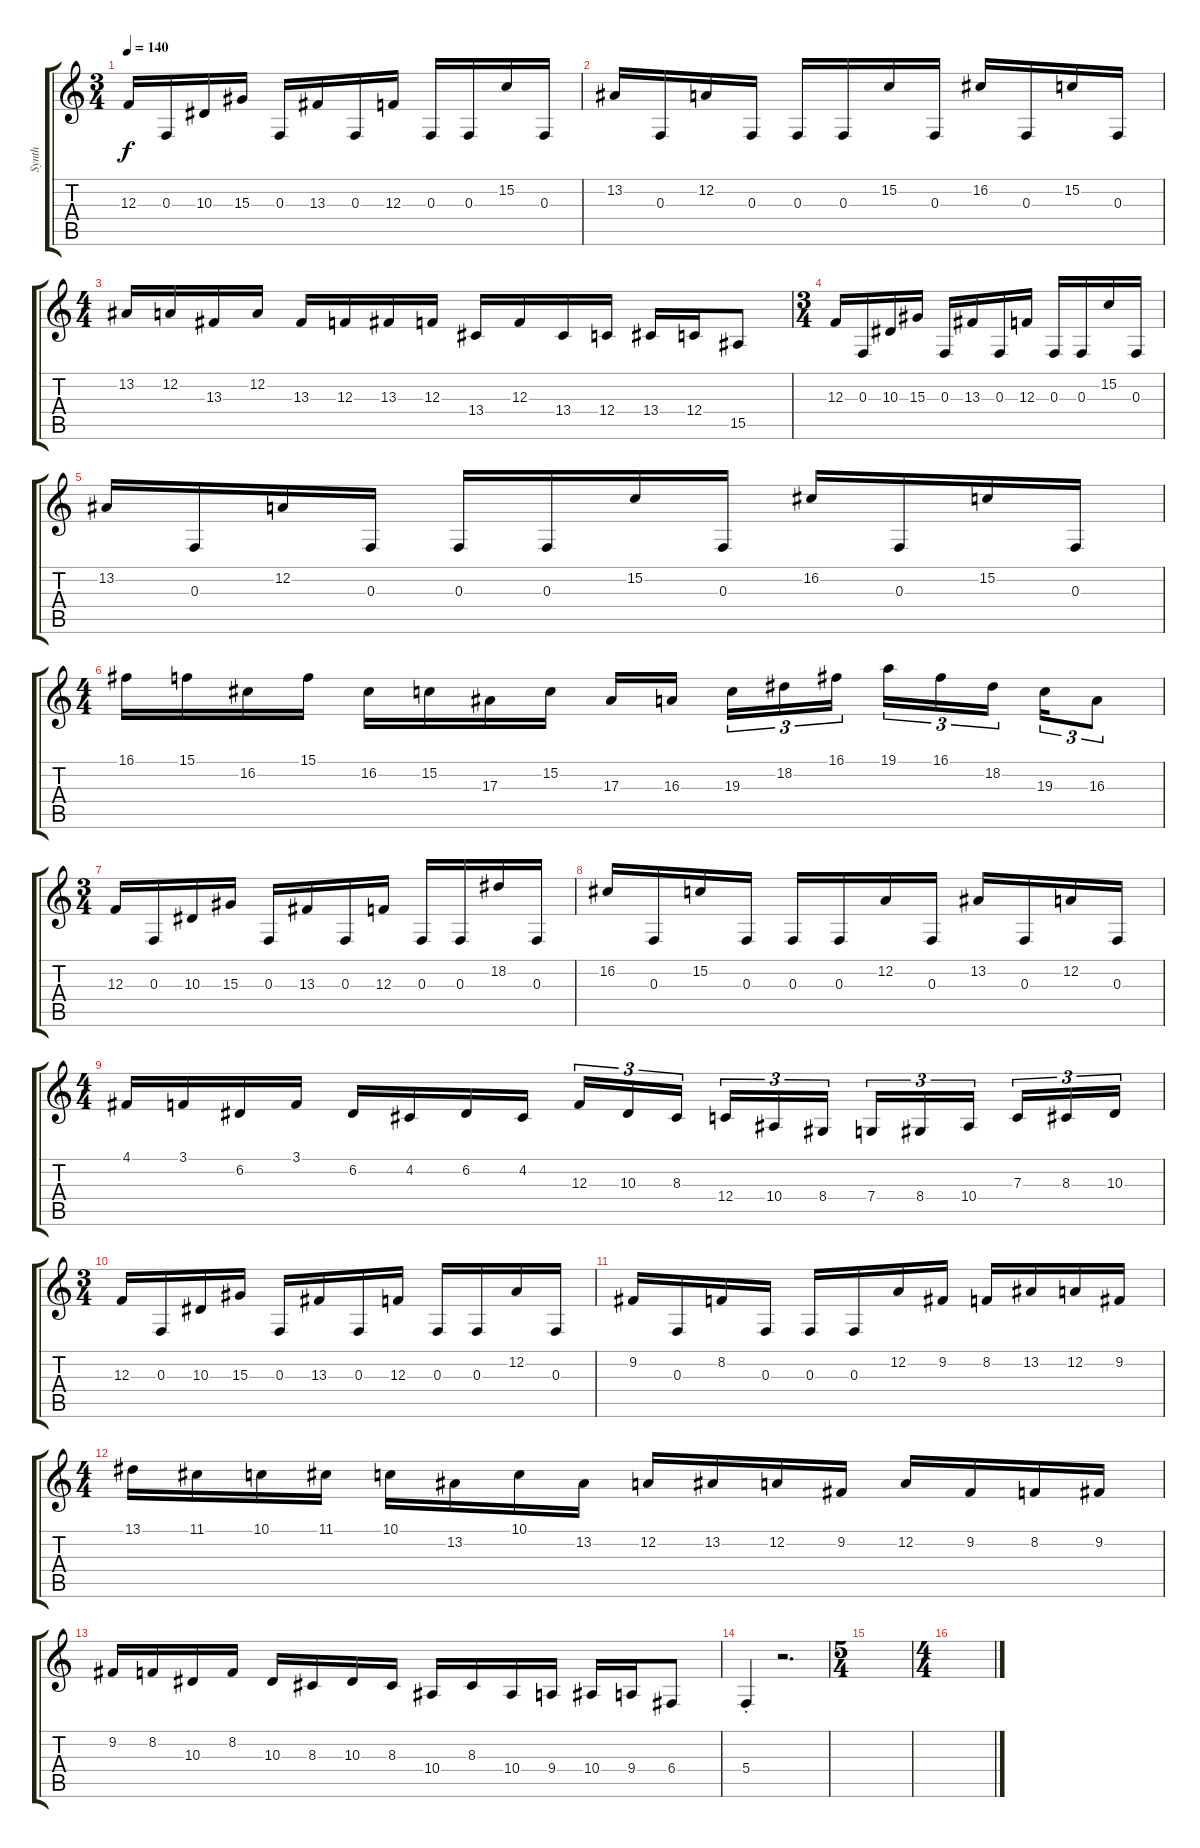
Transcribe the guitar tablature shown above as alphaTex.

\track ("Synth" "Synth") {instrument lead2sawtooth}
\staff {score tabs}
\tuning (D4 A3 F3 C3 G2 C2) {hide}
\ts (3 4)
\tempo 140
\clef g2
\ks c
12.3.16{dy f} 0.3.16 10.3.16 15.3.16 0.3.16 13.3.16 0.3.16 12.3.16 0.3.16 0.3.16 15.2.16 0.3.16 |
13.2.16 0.3.16 12.2.16 0.3.16 0.3.16 0.3.16 15.2.16 0.3.16 16.2.16 0.3.16 15.2.16 0.3.16 |
\ts (4 4)
13.2.16 12.2.16 13.3.16 12.2.16 13.3.16 12.3.16 13.3.16 12.3.16 13.4.16 12.3.16 13.4.16 12.4.16 13.4.16 12.4.16 15.5.8 |
\ts (3 4)
12.3.16 0.3.16 10.3.16 15.3.16 0.3.16 13.3.16 0.3.16 12.3.16 0.3.16 0.3.16 15.2.16 0.3.16 |
13.2.16 0.3.16 12.2.16 0.3.16 0.3.16 0.3.16 15.2.16 0.3.16 16.2.16 0.3.16 15.2.16 0.3.16 |
\ts (4 4)
16.1.16 15.1.16 16.2.16 15.1.16 16.2.16 15.2.16 17.3.16 15.2.16 17.3.16 16.3.16{beam splitsecondary} 19.3.16{tu (3 2)} 18.2.16{tu (3 2)} 16.1.16{tu (3 2)} 19.1.16{tu (3 2)} 16.1.16{tu (3 2)} 18.2.16{tu (3 2) beam splitsecondary} 19.3.16{tu (3 2)} 16.3.8{tu (3 2)} |
\ts (3 4)
12.3.16 0.3.16 10.3.16 15.3.16 0.3.16 13.3.16 0.3.16 12.3.16 0.3.16 0.3.16 18.2.16 0.3.16 |
16.2.16 0.3.16 15.2.16 0.3.16 0.3.16 0.3.16 12.2.16 0.3.16 13.2.16 0.3.16 12.2.16 0.3.16 |
\ts (4 4)
4.1.16 3.1.16 6.2.16 3.1.16 6.2.16 4.2.16 6.2.16 4.2.16 12.3.16{tu (3 2)} 10.3.16{tu (3 2)} 8.3.16{tu (3 2) beam splitsecondary} 12.4.16{tu (3 2)} 10.4.16{tu (3 2)} 8.4.16{tu (3 2)} 7.4.16{tu (3 2)} 8.4.16{tu (3 2)} 10.4.16{tu (3 2) beam splitsecondary} 7.3.16{tu (3 2)} 8.3.16{tu (3 2)} 10.3.16{tu (3 2)} |
\ts (3 4)
12.3.16 0.3.16 10.3.16 15.3.16 0.3.16 13.3.16 0.3.16 12.3.16 0.3.16 0.3.16 12.2.16 0.3.16 |
9.2.16 0.3.16 8.2.16 0.3.16 0.3.16 0.3.16 12.2.16 9.2.16 8.2.16 13.2.16 12.2.16 9.2.16 |
\ts (4 4)
13.1.16 11.1.16 10.1.16 11.1.16 10.1.16 13.2.16 10.1.16 13.2.16 12.2.16 13.2.16 12.2.16 9.2.16 12.2.16 9.2.16 8.2.16 9.2.16 |
9.2.16 8.2.16 10.3.16 8.2.16 10.3.16 8.3.16 10.3.16 8.3.16 10.4.16 8.3.16 10.4.16 9.4.16 10.4.16 9.4.16 6.4.8 |
5.4{st}.4 r.2{d} |
\ts (5 4)
|
\ts (4 4)
